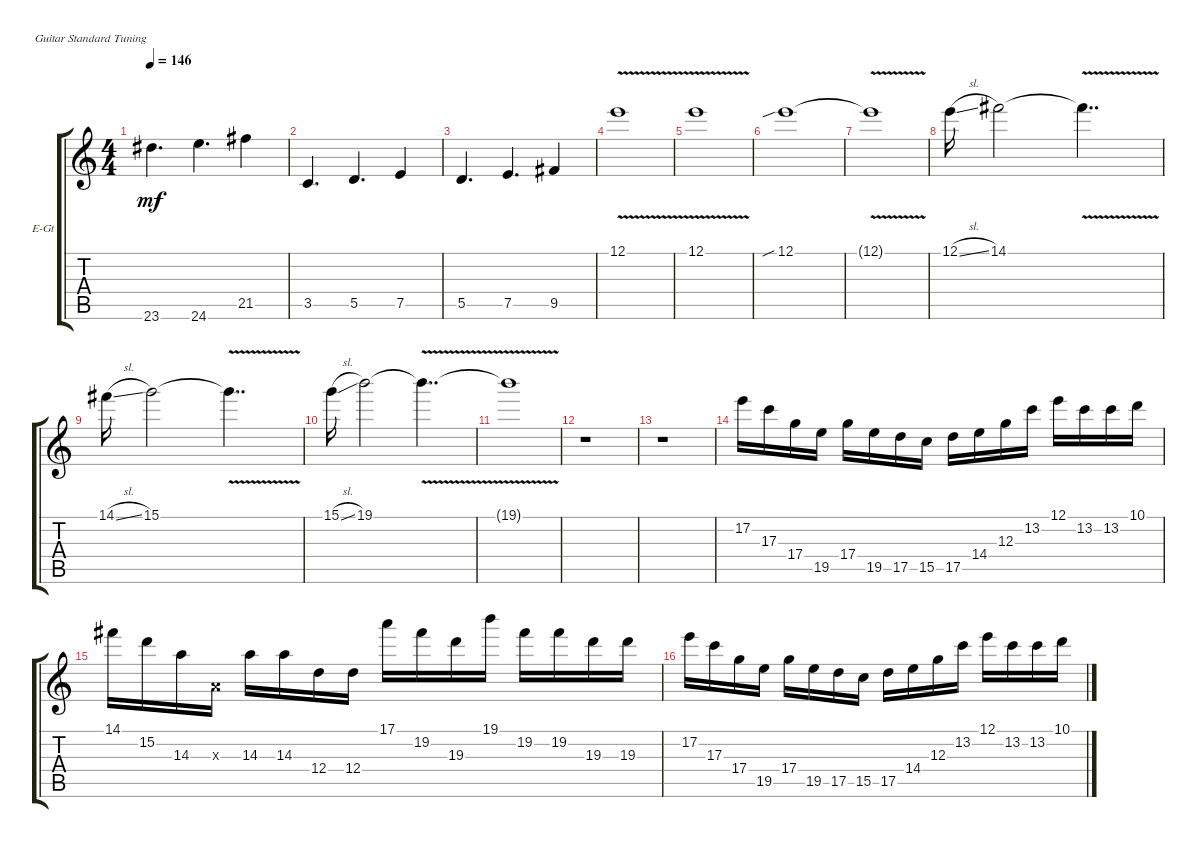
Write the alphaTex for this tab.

\defaultSystemsLayout 4
\bracketExtendMode groupsimilarinstruments
\multiBarRest
\firstSystemTrackNameOrientation horizontal
\otherSystemsTrackNameOrientation horizontal
\track ("Lead" "E-Gt") {instrument distortionguitar}
\staff {score tabs}
\tuning (E4 B3 G3 D3 A2 E2)
\ts (4 4)
\tempo 146
\clef g2
\ks c
23.6.4{d dy mf} 24.6.4{d} 21.5.4 |
3.5.4{d} 5.5.4{d} 7.5.4 |
5.5.4{d} 7.5.4{d} 9.5.4 |
12.1{v}.1 |
12.1{v}.1 |
12.1{sib}.1 |
12.1{v t}.1 |
12.1{sl}.16 14.1.2 14.1{v t}.4{dd} |
14.1{sl}.16 15.1.2 15.1{v t}.4{dd} |
15.1{sl}.16 19.1.2 19.1{v t}.4{dd} |
19.1{v t}.1 |
r.1 |
r.1 |
17.2.16 17.3.16 17.4.16 19.5.16 17.4.16 19.5.16 17.5.16 15.5.16 17.5.16 14.4.16 12.3.16 13.2.16 12.1.16 13.2.16 13.2.16 10.1.16 |
14.1.16 15.2.16 14.3.16 2.3{x}.16 14.3.16 14.3.16 12.4.16 12.4.16 17.1.16 19.2.16 19.3.16 19.1.16 19.2.16 19.2.16 19.3.16 19.3.16 |
17.2.16 17.3.16 17.4.16 19.5.16 17.4.16 19.5.16 17.5.16 15.5.16 17.5.16 14.4.16 12.3.16 13.2.16 12.1.16 13.2.16 13.2.16 10.1.16
